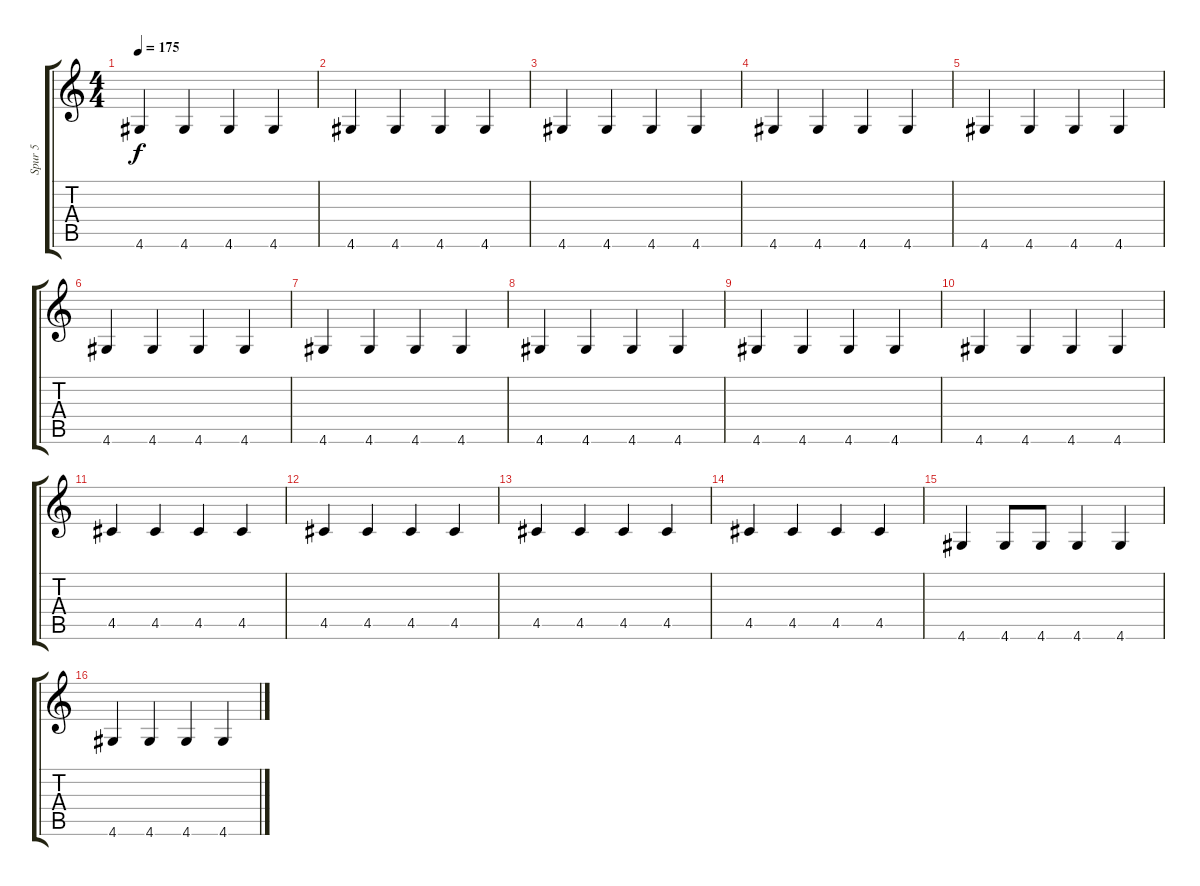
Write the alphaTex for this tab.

\track ("Spur 5" "Spur 5") {instrument electricbassfinger}
\staff {score tabs}
\tuning (E4 B3 G3 D3 A2 E2) {hide}
\ts (4 4)
\tempo 175
\clef g2
\ks c
4.6.4{dy f} 4.6.4 4.6.4 4.6.4 |
4.6.4 4.6.4 4.6.4 4.6.4 |
4.6.4 4.6.4 4.6.4 4.6.4 |
4.6.4 4.6.4 4.6.4 4.6.4 |
4.6.4 4.6.4 4.6.4 4.6.4 |
4.6.4 4.6.4 4.6.4 4.6.4 |
4.6.4 4.6.4 4.6.4 4.6.4 |
4.6.4 4.6.4 4.6.4 4.6.4 |
4.6.4 4.6.4 4.6.4 4.6.4 |
4.6.4 4.6.4 4.6.4 4.6.4 |
4.5.4 4.5.4 4.5.4 4.5.4 |
4.5.4 4.5.4 4.5.4 4.5.4 |
4.5.4 4.5.4 4.5.4 4.5.4 |
4.5.4 4.5.4 4.5.4 4.5.4 |
4.6.4 4.6.8 4.6.8 4.6.4 4.6.4 |
4.6.4 4.6.4 4.6.4 4.6.4
